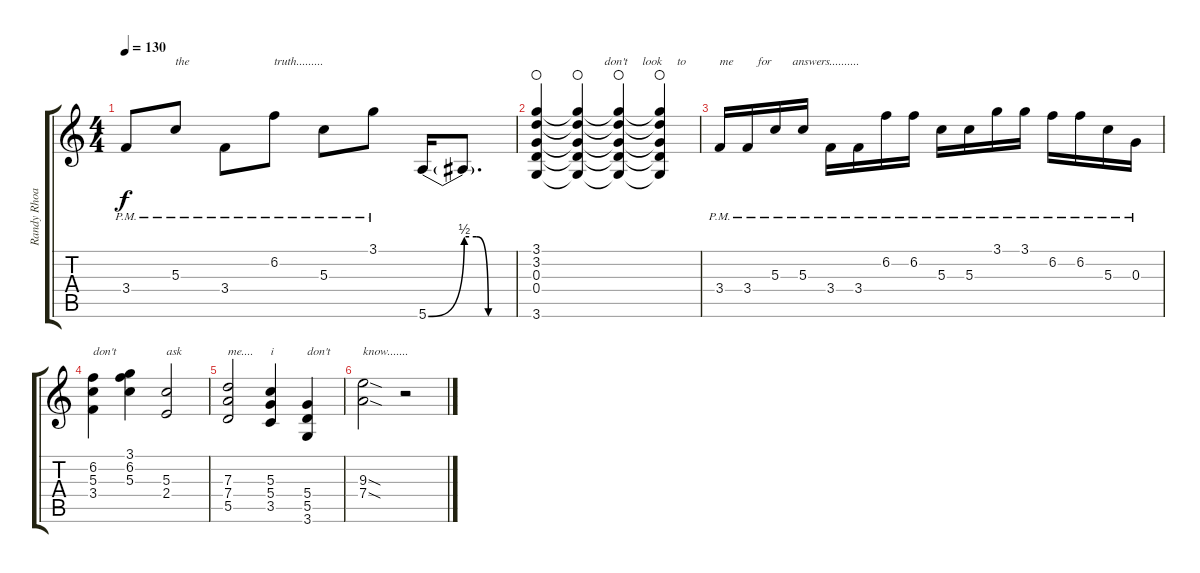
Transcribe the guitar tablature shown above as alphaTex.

\track ("Randy Rhoads" "Randy Rhoa") {instrument distortionguitar}
\staff {score tabs}
\tuning (E4 B3 G3 D3 A2 E2) {hide}
\ts (4 4)
\tempo 130
\clef g2
\ks c
3.4{pm}.8{dy f} 5.3{pm}.8{txt "the"} 3.4{pm}.8 6.2{pm}.8{txt "truth........."} 5.3{pm}.8 3.1{pm}.8 5.6{be (bend 0 0 60 2)}.16 5.6{be (custom 0 2 15 2 30 0 60 0) t}.8{d} |
(3.1 3.2 0.3 0.4 3.6).4{waho} (3.1{t} 3.2{t} 0.3{t} 0.4{t} 3.6{t}).4{txt "         don't     look     to" waho} (3.1{t} 3.2{t} 0.3{t} 0.4{t} 3.6{t}).4{waho} (3.1{t} 3.2{t} 0.3{t} 0.4{t} 3.6{t}).4{waho} |
3.4{pm}.16{txt "me        for       answers.........."} 3.4{pm}.16 5.3{pm}.16 5.3{pm}.16 3.4{pm}.16 3.4{pm}.16 6.2{pm}.16 6.2{pm}.16 5.3{pm}.16 5.3{pm}.16 3.1{pm}.16 3.1{pm}.16 6.2{pm}.16 6.2{pm}.16 5.3{pm}.16 0.3{pm}.16 |
(6.2 5.3 3.4).4{txt "don't"} (3.1 6.2 5.3).4 (5.3 2.4).2{txt "ask"} |
(7.3 7.4 5.5).2{txt "me...."} (5.3 5.4 3.5).4{txt "i"} (5.4 5.5 3.6).4{txt "don't"} |
(9.3{sod} 7.4{sod}).2{txt "know......."} r.2
